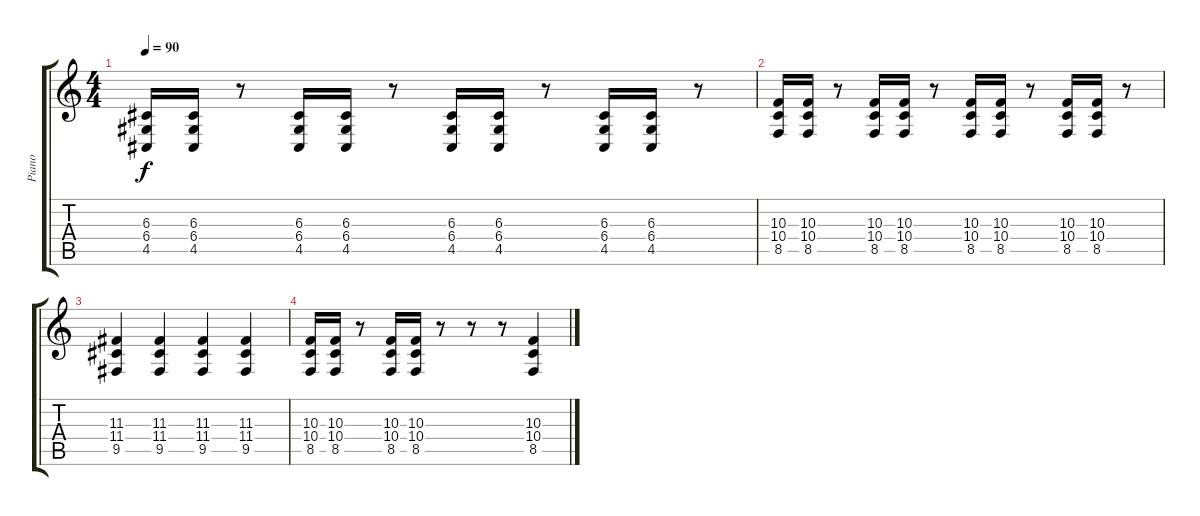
\track ("Piano" "Piano") {instrument acousticgrandpiano}
\staff {score tabs}
\tuning (E4 B3 G3 D3 A2 E2) {hide}
\ts (4 4)
\tempo 90
\clef g2
\ks c
(6.3 6.4 4.5).16{dy f} (6.3 6.4 4.5).16 r.8 (6.3 6.4 4.5).16 (6.3 6.4 4.5).16 r.8 (6.3 6.4 4.5).16 (6.3 6.4 4.5).16 r.8 (6.3 6.4 4.5).16 (6.3 6.4 4.5).16 r.8 |
(10.3 10.4 8.5).16 (10.3 10.4 8.5).16 r.8 (10.3 10.4 8.5).16 (10.3 10.4 8.5).16 r.8 (10.3 10.4 8.5).16 (10.3 10.4 8.5).16 r.8 (10.3 10.4 8.5).16 (10.3 10.4 8.5).16 r.8 |
(11.3 11.4 9.5).4 (11.3 11.4 9.5).4 (11.3 11.4 9.5).4 (11.3 11.4 9.5).4 |
(10.3 10.4 8.5).16 (10.3 10.4 8.5).16 r.8 (10.3 10.4 8.5).16 (10.3 10.4 8.5).16 r.8 r.8 r.8 (10.3 10.4 8.5).4
